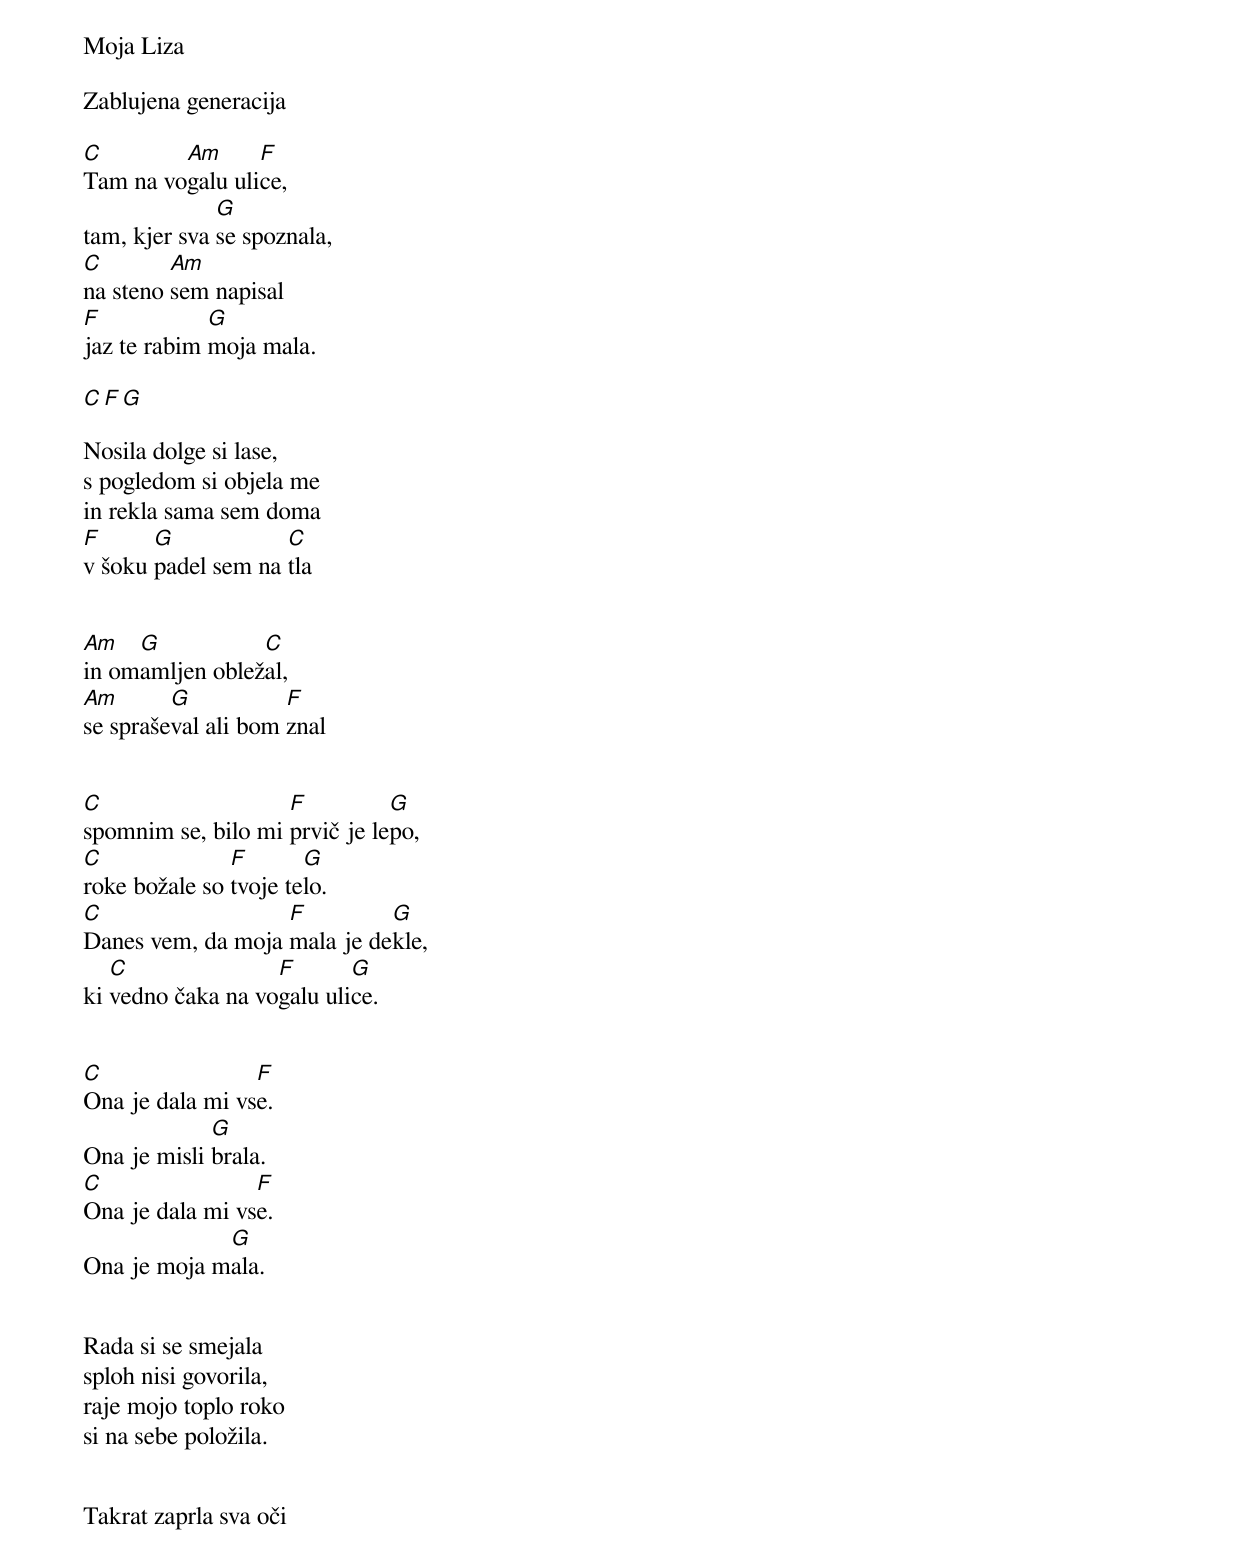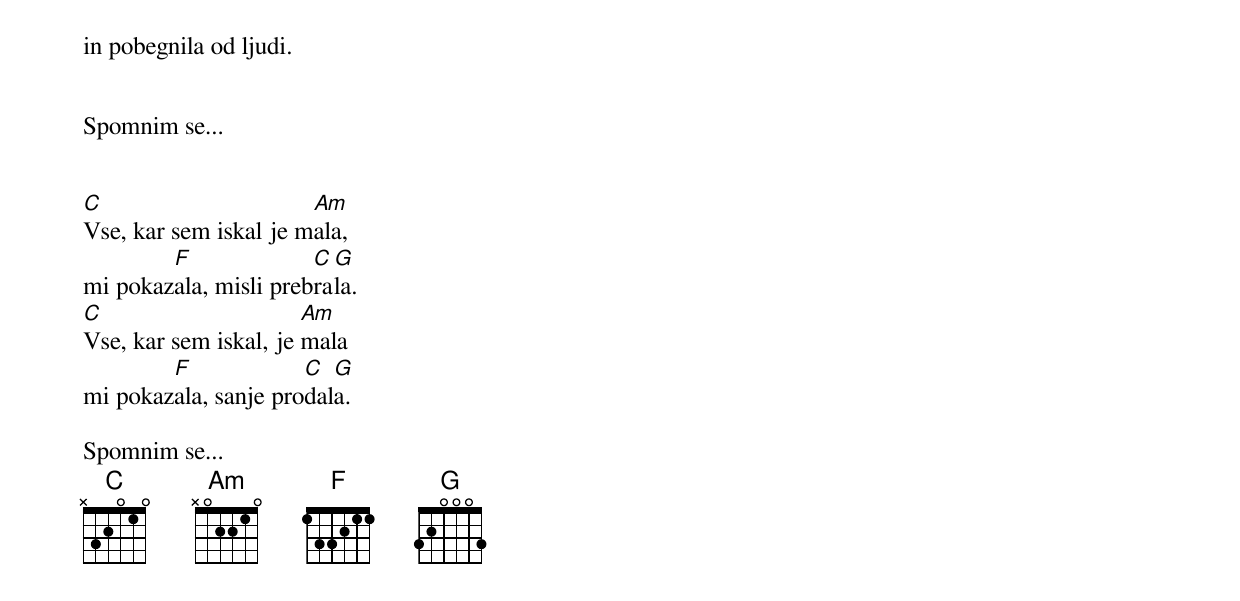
Moja Liza

Zablujena generacija

[C]Tam na vo[Am]galu uli[F]ce,
tam, kjer sva [G]se spoznala,
[C]na steno [Am]sem napisal
[F]jaz te rabim [G]moja mala.

[C F G]

Nosila dolge si lase,
s pogledom si objela me
in rekla sama sem doma
[F]v šoku [G]padel sem na [C]tla


[Am]in om[G]amljen oblež[C]al,
[Am]se spraše[G]val ali bom [F]znal


[C]spomnim se, bilo mi [F]prvič je le[G]po,
[C]roke božale so [F]tvoje te[G]lo.
[C]Danes vem, da moja [F]mala je de[G]kle,
ki [C]vedno čaka na vo[F]galu uli[G]ce.


[C]Ona je dala mi vs[F]e.
Ona je misli [G]brala.
[C]Ona je dala mi vs[F]e.
Ona je moja m[G]ala.


Rada si se smejala
sploh nisi govorila,
raje mojo toplo roko
si na sebe položila.


Takrat zaprla sva oči
in pobegnila od ljudi.


Spomnim se...


[C]Vse, kar sem iskal je m[Am]ala,
mi pokaz[F]ala, misli preb[C]ra[G]la.
[C]Vse, kar sem iskal, je [Am]mala
mi pokaz[F]ala, sanje pro[C]dal[G]a.

Spomnim se...
